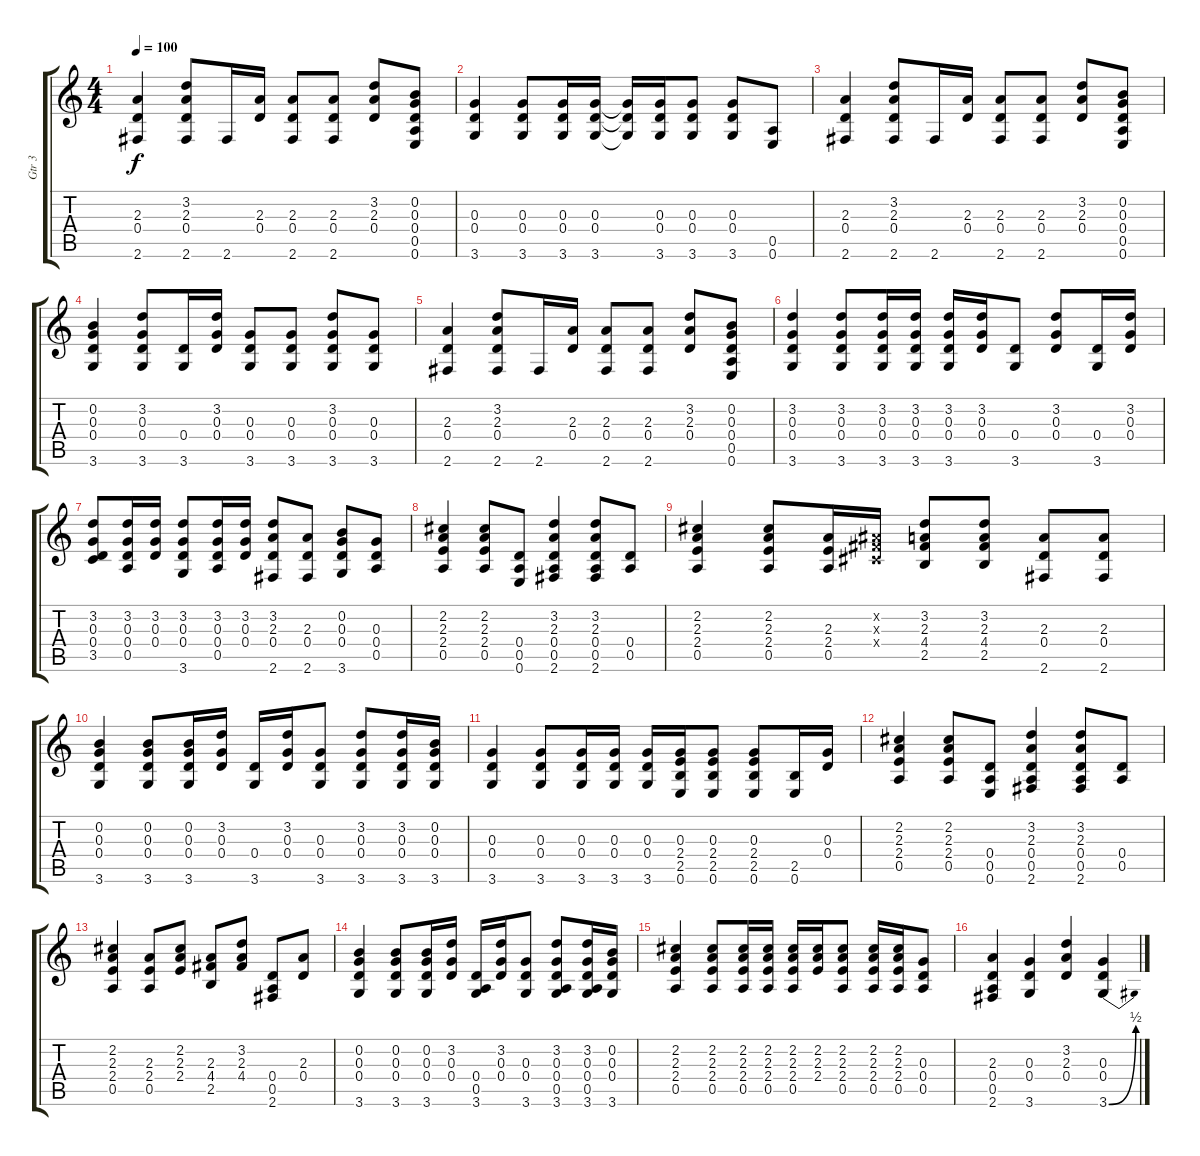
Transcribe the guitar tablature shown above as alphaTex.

\track ("Gtr 3" "Gtr 3") {instrument distortionguitar}
\staff {score tabs}
\tuning (E4 B3 G3 D3 A2 E2) {hide}
\ts (4 4)
\tempo 100
\clef g2
\ks c
(2.3 0.4 2.6).4{dy f} (3.2 2.3 0.4 2.6).8 2.6.16 (2.3 0.4).16 (2.3 0.4 2.6).8 (2.3 0.4 2.6).8 (3.2 2.3 0.4).8 (0.2 0.3 0.4 0.5 0.6).8 |
(0.3 0.4 3.6).4 (0.3 0.4 3.6).8 (0.3 0.4 3.6).16 (0.3 0.4 3.6).16 (0.3{t} 0.4{t} 3.6{t}).16 (0.3 0.4 3.6).16 (0.3 0.4 3.6).8 (0.3 0.4 3.6).8 (0.5 0.6).8 |
(2.3 0.4 2.6).4 (3.2 2.3 0.4 2.6).8 2.6.16 (2.3 0.4).16 (2.3 0.4 2.6).8 (2.3 0.4 2.6).8 (3.2 2.3 0.4).8 (0.2 0.3 0.4 0.5 0.6).8 |
(0.2 0.3 0.4 3.6).4 (3.2 0.3 0.4 3.6).8 (0.4 3.6).16 (3.2 0.3 0.4).16 (0.3 0.4 3.6).8 (0.3 0.4 3.6).8 (3.2 0.3 0.4 3.6).8 (0.3 0.4 3.6).8 |
(2.3 0.4 2.6).4 (3.2 2.3 0.4 2.6).8 2.6.16 (2.3 0.4).16 (2.3 0.4 2.6).8 (2.3 0.4 2.6).8 (3.2 2.3 0.4).8 (0.2 0.3 0.4 0.5 0.6).8 |
(3.2 0.3 0.4 3.6).4 (3.2 0.3 0.4 3.6).8 (3.2 0.3 0.4 3.6).16 (3.2 0.3 0.4 3.6).16 (3.2 0.3 0.4 3.6).16 (3.2 0.3 0.4).16 (0.4 3.6).8 (3.2 0.3 0.4).8 (0.4 3.6).16 (3.2 0.3 0.4).16 |
(3.2 0.3 0.4 3.5).8 (3.2 0.3 0.4 0.5).16 (3.2 0.3 0.4).16 (3.2 0.3 0.4 3.6).8 (3.2 0.3 0.4 0.5).16 (3.2 0.3 0.4).16 (3.2 2.3 0.4 2.6).8 (2.3 0.4 2.6).8 (0.2 0.3 0.4 3.6).8 (0.3 0.4 0.5).8 |
(2.2 2.3 2.4 0.5).4 (2.2 2.3 2.4 0.5).8 (0.4 0.5 0.6).8 (3.2 2.3 0.4 0.5 2.6).4 (3.2 2.3 0.4 0.5 2.6).8 (0.4 0.5).8 |
(2.2 2.3 2.4 0.5).4 (2.2 2.3 2.4 0.5).8 (2.3 2.4 0.5).16 (-1.2{x} -1.3{x} -1.4{x}).16 (3.2 2.3 4.4 2.5).8 (3.2 2.3 4.4 2.5).8 (2.3 0.4 2.6).8 (2.3 0.4 2.6).8 |
(0.2 0.3 0.4 3.6).4 (0.2 0.3 0.4 3.6).8 (0.2 0.3 0.4 3.6).16 (3.2 0.3 0.4).16 (0.4 3.6).16 (3.2 0.3 0.4).16 (0.3 0.4 3.6).8 (3.2 0.3 0.4 3.6).8 (3.2 0.3 0.4 3.6).16 (0.2 0.3 0.4 3.6).16 |
(0.3 0.4 3.6).4 (0.3 0.4 3.6).8 (0.3 0.4 3.6).16 (0.3 0.4 3.6).16 (0.3 0.4 3.6).16 (0.3 2.4 2.5 0.6).16 (0.3 2.4 2.5 0.6).8 (0.3 2.4 2.5 0.6).8 (2.5 0.6).16 (0.3 0.4).16 |
(2.2 2.3 2.4 0.5).4 (2.2 2.3 2.4 0.5).8 (0.4 0.5 0.6).8 (3.2 2.3 0.4 0.5 2.6).4 (3.2 2.3 0.4 0.5 2.6).8 (0.4 0.5).8 |
(2.2 2.3 2.4 0.5).4 (2.3 2.4 0.5).8 (2.2 2.3 2.4).8 (2.3 4.4 2.5).8 (3.2 2.3 4.4).8 (0.4 0.5 2.6).8 (2.3 0.4).8 |
(0.2 0.3 0.4 3.6).4 (0.2 0.3 0.4 3.6).8 (0.2 0.3 0.4 3.6).16 (3.2 0.3 0.4).16 (0.4 0.5 3.6).16 (3.2 0.3 0.4).16 (0.3 0.4 3.6).8 (3.2 0.3 0.4 0.5 3.6).8 (3.2 0.3 0.4 0.5 3.6).16 (0.2 0.3 0.4 3.6).16 |
(2.2 2.3 2.4 0.5).4 (2.2 2.3 2.4 0.5).8 (2.2 2.3 2.4 0.5).16 (2.2 2.3 2.4 0.5).16 (2.2 2.3 2.4 0.5).16 (2.2 2.3 2.4).16 (2.2 2.3 2.4 0.5).8 (2.2 2.3 2.4 0.5).16 (2.2 2.3 2.4 0.5).16 (0.3 0.4 0.5).8 |
(2.3 0.4 0.5 2.6).4 (0.3 0.4 3.6).4 (3.2 2.3 0.4).4 (0.3 0.4 3.6{be (bend 0 0 60 2)}).4
